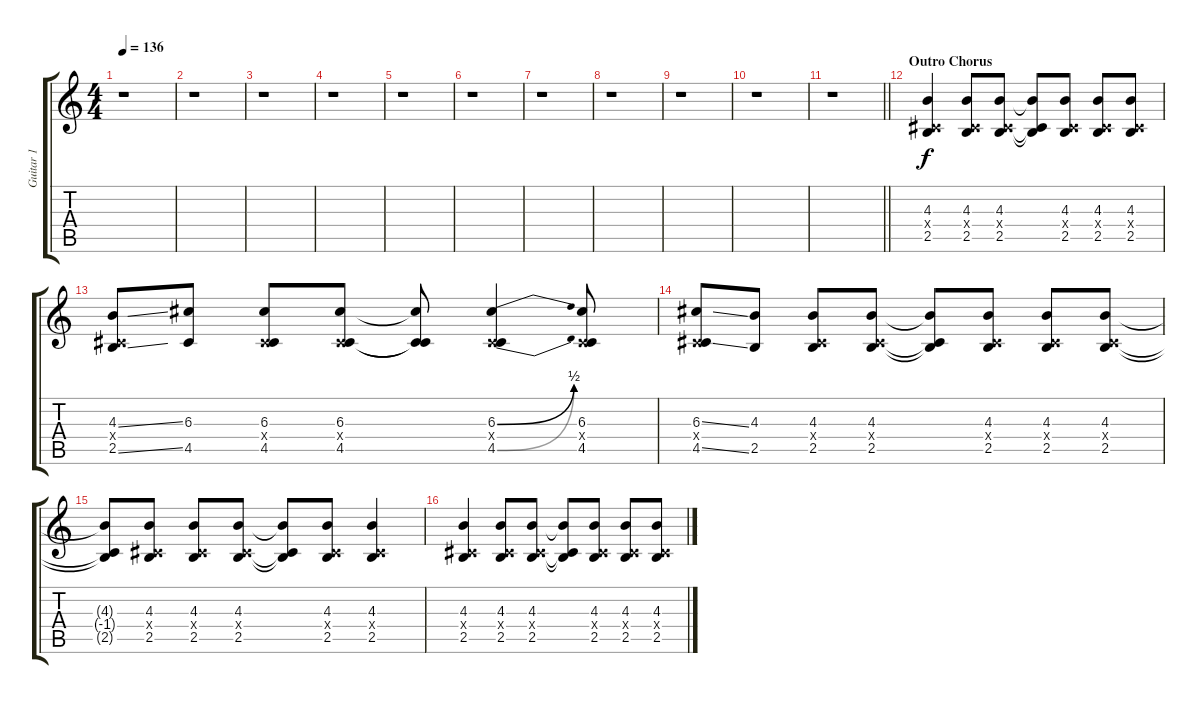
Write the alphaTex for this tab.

\track ("Guitar 1" "Guitar 1") {instrument distortionguitar}
\staff {score tabs}
\tuning (E4 B3 G3 D3 A2 E2) {hide}
\ts (4 4)
\tempo 136
\clef g2
\ks c
r.1{dy f} |
r.1 |
r.1 |
r.1 |
r.1 |
r.1 |
r.1 |
r.1 |
r.1 |
r.1 |
\barLineRight lightlight
r.1 |
\section ("" "Outro Chorus")
(4.3 -1.4{x} 2.5).4 (4.3 -1.4{x} 2.5).8 (4.3 -1.4{x} 2.5).8 (4.3{t} -1.4{t} 2.5{t}).8 (4.3 -1.4{x} 2.5).8 (4.3 -1.4{x} 2.5).8 (4.3 -1.4{x} 2.5).8 |
(4.3{ss} -1.4{x} 2.5{ss}).8 (6.3 4.5).8 (6.3 -1.4{x} 4.5).8 (6.3 -1.4{x} 4.5).8 (6.3{t} -1.4{t} 4.5{t}).8 (6.3{be (bend 0 0 60 2)} -1.4{x} 4.5{be (bend 0 0 60 2)}).4 (6.3 -1.4{x} 4.5).8 |
(6.3{ss} -1.4{x} 4.5{ss}).8 (4.3 2.5).8 (4.3 -1.4{x} 2.5).8 (4.3 -1.4{x} 2.5).8 (4.3{t} -1.4{t} 2.5{t}).8 (4.3 -1.4{x} 2.5).8 (4.3 -1.4{x} 2.5).8 (4.3 -1.4{x} 2.5).8 |
(4.3{t} -1.4{t} 2.5{t}).8 (4.3 -1.4{x} 2.5).8 (4.3 -1.4{x} 2.5).8 (4.3 -1.4{x} 2.5).8 (4.3{t} -1.4{t} 2.5{t}).8 (4.3 -1.4{x} 2.5).8 (4.3 -1.4{x} 2.5).4 |
(4.3 -1.4{x} 2.5).4 (4.3 -1.4{x} 2.5).8 (4.3 -1.4{x} 2.5).8 (4.3{t} -1.4{t} 2.5{t}).8 (4.3 -1.4{x} 2.5).8 (4.3 -1.4{x} 2.5).8 (4.3 -1.4{x} 2.5).8
